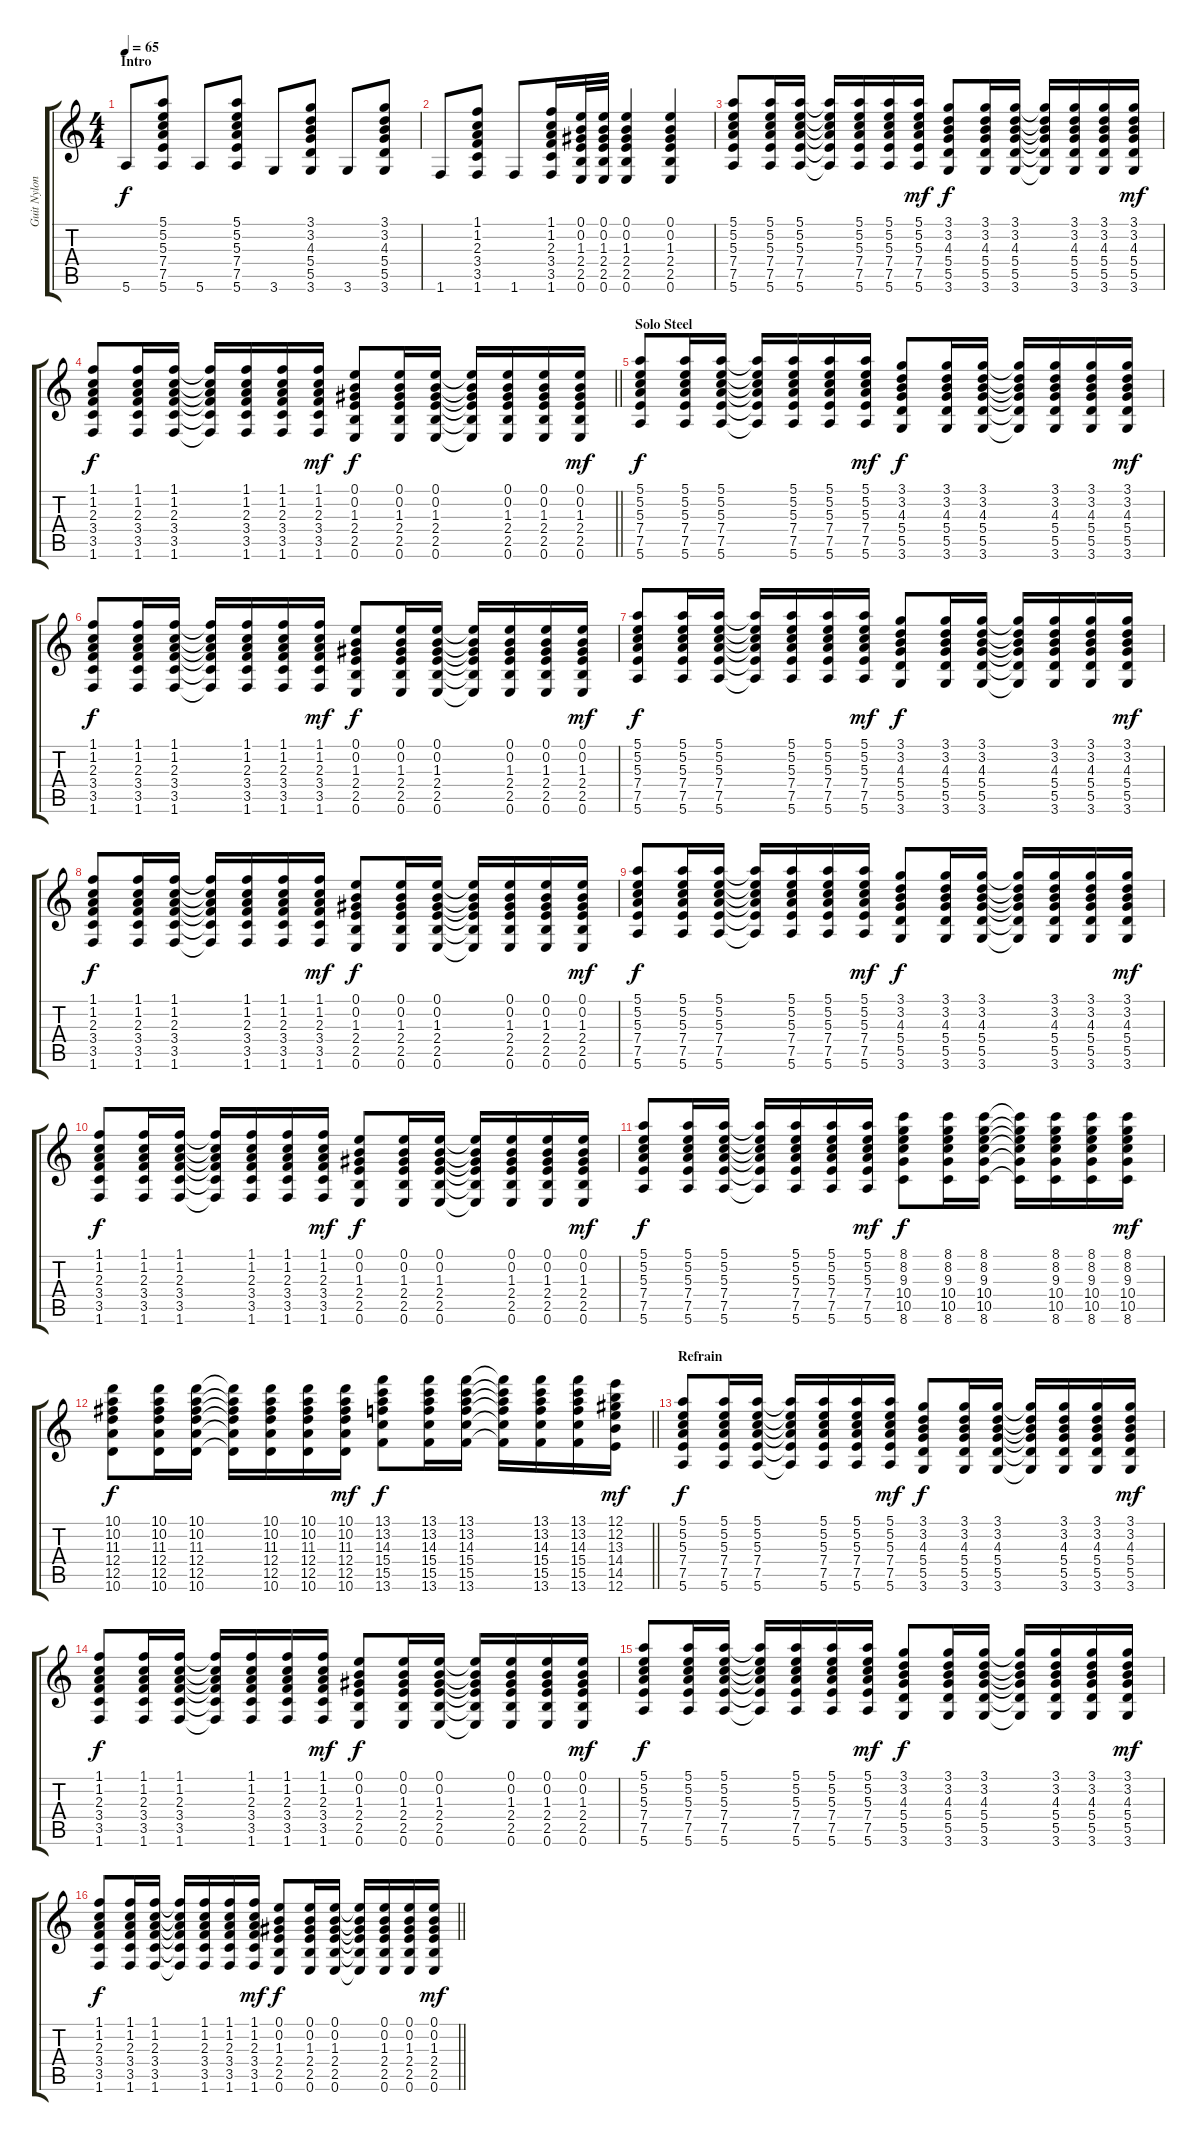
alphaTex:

\track ("Guit Nylon" "Guit Nylon") {instrument acousticguitarnylon}
\staff {score tabs}
\tuning (E4 B3 G3 D3 A2 E2) {hide}
\ts (4 4)
\section ("" "Intro")
\tempo 65
\clef g2
\ks c
5.6.8{dy f instrument acousticguitarnylon} (5.1 5.2 5.3 7.4 7.5 5.6).8 5.6.8 (5.1 5.2 5.3 7.4 7.5 5.6).8 3.6.8 (3.1 3.2 4.3 5.4 5.5 3.6).8 3.6.8 (3.1 3.2 4.3 5.4 5.5 3.6).8 |
1.6.8 (1.1 1.2 2.3 3.4 3.5 1.6).8 1.6.8 (1.1 1.2 2.3 3.4 3.5 1.6).16 (0.1 0.2 1.3 2.4 2.5 0.6).32 (0.1 0.2 1.3 2.4 2.5 0.6).32 (0.1 0.2 1.3 2.4 2.5 0.6).4 (0.1 0.2 1.3 2.4 2.5 0.6).4 |
(5.1 5.2 5.3 7.4 7.5 5.6).8 (5.1 5.2 5.3 7.4 7.5 5.6).16 (5.1 5.2 5.3 7.4 7.5 5.6).16 (5.1{t} 5.2{t} 5.3{t} 7.4{t} 7.5{t} 5.6{t}).16 (5.1 5.2 5.3 7.4 7.5 5.6).16 (5.1 5.2 5.3 7.4 7.5 5.6).16 (5.1 5.2 5.3 7.4 7.5 5.6).16{dy mf} (3.1 3.2 4.3 5.4 5.5 3.6).8{dy f} (3.1 3.2 4.3 5.4 5.5 3.6).16 (3.1 3.2 4.3 5.4 5.5 3.6).16 (3.1{t} 3.2{t} 4.3{t} 5.4{t} 5.5{t} 3.6{t}).16 (3.1 3.2 4.3 5.4 5.5 3.6).16 (3.1 3.2 4.3 5.4 5.5 3.6).16 (3.1 3.2 4.3 5.4 5.5 3.6).16{dy mf} |
\barLineRight lightlight
(1.1 1.2 2.3 3.4 3.5 1.6).8{dy f} (1.1 1.2 2.3 3.4 3.5 1.6).16 (1.1 1.2 2.3 3.4 3.5 1.6).16 (1.1{t} 1.2{t} 2.3{t} 3.4{t} 3.5{t} 1.6{t}).16 (1.1 1.2 2.3 3.4 3.5 1.6).16 (1.1 1.2 2.3 3.4 3.5 1.6).16 (1.1 1.2 2.3 3.4 3.5 1.6).16{dy mf} (0.1 0.2 1.3 2.4 2.5 0.6).8{dy f} (0.1 0.2 1.3 2.4 2.5 0.6).16 (0.1 0.2 1.3 2.4 2.5 0.6).16 (0.1{t} 0.2{t} 1.3{t} 2.4{t} 2.5{t} 0.6{t}).16 (0.1 0.2 1.3 2.4 2.5 0.6).16 (0.1 0.2 1.3 2.4 2.5 0.6).16 (0.1 0.2 1.3 2.4 2.5 0.6).16{dy mf} |
\section ("" "Solo Steel")
(5.1 5.2 5.3 7.4 7.5 5.6).8{dy f} (5.1 5.2 5.3 7.4 7.5 5.6).16 (5.1 5.2 5.3 7.4 7.5 5.6).16 (5.1{t} 5.2{t} 5.3{t} 7.4{t} 7.5{t} 5.6{t}).16 (5.1 5.2 5.3 7.4 7.5 5.6).16 (5.1 5.2 5.3 7.4 7.5 5.6).16 (5.1 5.2 5.3 7.4 7.5 5.6).16{dy mf} (3.1 3.2 4.3 5.4 5.5 3.6).8{dy f} (3.1 3.2 4.3 5.4 5.5 3.6).16 (3.1 3.2 4.3 5.4 5.5 3.6).16 (3.1{t} 3.2{t} 4.3{t} 5.4{t} 5.5{t} 3.6{t}).16 (3.1 3.2 4.3 5.4 5.5 3.6).16 (3.1 3.2 4.3 5.4 5.5 3.6).16 (3.1 3.2 4.3 5.4 5.5 3.6).16{dy mf} |
(1.1 1.2 2.3 3.4 3.5 1.6).8{dy f} (1.1 1.2 2.3 3.4 3.5 1.6).16 (1.1 1.2 2.3 3.4 3.5 1.6).16 (1.1{t} 1.2{t} 2.3{t} 3.4{t} 3.5{t} 1.6{t}).16 (1.1 1.2 2.3 3.4 3.5 1.6).16 (1.1 1.2 2.3 3.4 3.5 1.6).16 (1.1 1.2 2.3 3.4 3.5 1.6).16{dy mf} (0.1 0.2 1.3 2.4 2.5 0.6).8{dy f} (0.1 0.2 1.3 2.4 2.5 0.6).16 (0.1 0.2 1.3 2.4 2.5 0.6).16 (0.1{t} 0.2{t} 1.3{t} 2.4{t} 2.5{t} 0.6{t}).16 (0.1 0.2 1.3 2.4 2.5 0.6).16 (0.1 0.2 1.3 2.4 2.5 0.6).16 (0.1 0.2 1.3 2.4 2.5 0.6).16{dy mf} |
(5.1 5.2 5.3 7.4 7.5 5.6).8{dy f} (5.1 5.2 5.3 7.4 7.5 5.6).16 (5.1 5.2 5.3 7.4 7.5 5.6).16 (5.1{t} 5.2{t} 5.3{t} 7.4{t} 7.5{t} 5.6{t}).16 (5.1 5.2 5.3 7.4 7.5 5.6).16 (5.1 5.2 5.3 7.4 7.5 5.6).16 (5.1 5.2 5.3 7.4 7.5 5.6).16{dy mf} (3.1 3.2 4.3 5.4 5.5 3.6).8{dy f} (3.1 3.2 4.3 5.4 5.5 3.6).16 (3.1 3.2 4.3 5.4 5.5 3.6).16 (3.1{t} 3.2{t} 4.3{t} 5.4{t} 5.5{t} 3.6{t}).16 (3.1 3.2 4.3 5.4 5.5 3.6).16 (3.1 3.2 4.3 5.4 5.5 3.6).16 (3.1 3.2 4.3 5.4 5.5 3.6).16{dy mf} |
(1.1 1.2 2.3 3.4 3.5 1.6).8{dy f} (1.1 1.2 2.3 3.4 3.5 1.6).16 (1.1 1.2 2.3 3.4 3.5 1.6).16 (1.1{t} 1.2{t} 2.3{t} 3.4{t} 3.5{t} 1.6{t}).16 (1.1 1.2 2.3 3.4 3.5 1.6).16 (1.1 1.2 2.3 3.4 3.5 1.6).16 (1.1 1.2 2.3 3.4 3.5 1.6).16{dy mf} (0.1 0.2 1.3 2.4 2.5 0.6).8{dy f} (0.1 0.2 1.3 2.4 2.5 0.6).16 (0.1 0.2 1.3 2.4 2.5 0.6).16 (0.1{t} 0.2{t} 1.3{t} 2.4{t} 2.5{t} 0.6{t}).16 (0.1 0.2 1.3 2.4 2.5 0.6).16 (0.1 0.2 1.3 2.4 2.5 0.6).16 (0.1 0.2 1.3 2.4 2.5 0.6).16{dy mf} |
(5.1 5.2 5.3 7.4 7.5 5.6).8{dy f} (5.1 5.2 5.3 7.4 7.5 5.6).16 (5.1 5.2 5.3 7.4 7.5 5.6).16 (5.1{t} 5.2{t} 5.3{t} 7.4{t} 7.5{t} 5.6{t}).16 (5.1 5.2 5.3 7.4 7.5 5.6).16 (5.1 5.2 5.3 7.4 7.5 5.6).16 (5.1 5.2 5.3 7.4 7.5 5.6).16{dy mf} (3.1 3.2 4.3 5.4 5.5 3.6).8{dy f} (3.1 3.2 4.3 5.4 5.5 3.6).16 (3.1 3.2 4.3 5.4 5.5 3.6).16 (3.1{t} 3.2{t} 4.3{t} 5.4{t} 5.5{t} 3.6{t}).16 (3.1 3.2 4.3 5.4 5.5 3.6).16 (3.1 3.2 4.3 5.4 5.5 3.6).16 (3.1 3.2 4.3 5.4 5.5 3.6).16{dy mf} |
(1.1 1.2 2.3 3.4 3.5 1.6).8{dy f} (1.1 1.2 2.3 3.4 3.5 1.6).16 (1.1 1.2 2.3 3.4 3.5 1.6).16 (1.1{t} 1.2{t} 2.3{t} 3.4{t} 3.5{t} 1.6{t}).16 (1.1 1.2 2.3 3.4 3.5 1.6).16 (1.1 1.2 2.3 3.4 3.5 1.6).16 (1.1 1.2 2.3 3.4 3.5 1.6).16{dy mf} (0.1 0.2 1.3 2.4 2.5 0.6).8{dy f} (0.1 0.2 1.3 2.4 2.5 0.6).16 (0.1 0.2 1.3 2.4 2.5 0.6).16 (0.1{t} 0.2{t} 1.3{t} 2.4{t} 2.5{t} 0.6{t}).16 (0.1 0.2 1.3 2.4 2.5 0.6).16 (0.1 0.2 1.3 2.4 2.5 0.6).16 (0.1 0.2 1.3 2.4 2.5 0.6).16{dy mf} |
(5.1 5.2 5.3 7.4 7.5 5.6).8{dy f} (5.1 5.2 5.3 7.4 7.5 5.6).16 (5.1 5.2 5.3 7.4 7.5 5.6).16 (5.1{t} 5.2{t} 5.3{t} 7.4{t} 7.5{t} 5.6{t}).16 (5.1 5.2 5.3 7.4 7.5 5.6).16 (5.1 5.2 5.3 7.4 7.5 5.6).16 (5.1 5.2 5.3 7.4 7.5 5.6).16{dy mf} (8.1 8.2 9.3 10.4 10.5 8.6).8{dy f} (8.1 8.2 9.3 10.4 10.5 8.6).16 (8.1 8.2 9.3 10.4 10.5 8.6).16 (8.1{t} 8.2{t} 9.3{t} 10.4{t} 10.5{t} 8.6{t}).16 (8.1 8.2 9.3 10.4 10.5 8.6).16 (8.1 8.2 9.3 10.4 10.5 8.6).16 (8.1 8.2 9.3 10.4 10.5 8.6).16{dy mf} |
\barLineRight lightlight
(10.1 10.2 11.3 12.4 12.5 10.6).8{dy f} (10.1 10.2 11.3 12.4 12.5 10.6).16 (10.1 10.2 11.3 12.4 12.5 10.6).16 (10.1{t} 10.2{t} 11.3{t} 12.4{t} 12.5{t} 10.6{t}).16 (10.1 10.2 11.3 12.4 12.5 10.6).16 (10.1 10.2 11.3 12.4 12.5 10.6).16 (10.1 10.2 11.3 12.4 12.5 10.6).16{dy mf} (13.1 13.2 14.3 15.4 15.5 13.6).8{dy f} (13.1 13.2 14.3 15.4 15.5 13.6).16 (13.1 13.2 14.3 15.4 15.5 13.6).16 (13.1{t} 13.2{t} 14.3{t} 15.4{t} 15.5{t} 13.6{t}).16 (13.1 13.2 14.3 15.4 15.5 13.6).16 (13.1 13.2 14.3 15.4 15.5 13.6).16 (12.1 12.2 13.3 14.4 14.5 12.6).16{dy mf} |
\section ("" "Refrain")
(5.1 5.2 5.3 7.4 7.5 5.6).8{dy f} (5.1 5.2 5.3 7.4 7.5 5.6).16 (5.1 5.2 5.3 7.4 7.5 5.6).16 (5.1{t} 5.2{t} 5.3{t} 7.4{t} 7.5{t} 5.6{t}).16 (5.1 5.2 5.3 7.4 7.5 5.6).16 (5.1 5.2 5.3 7.4 7.5 5.6).16 (5.1 5.2 5.3 7.4 7.5 5.6).16{dy mf} (3.1 3.2 4.3 5.4 5.5 3.6).8{dy f} (3.1 3.2 4.3 5.4 5.5 3.6).16 (3.1 3.2 4.3 5.4 5.5 3.6).16 (3.1{t} 3.2{t} 4.3{t} 5.4{t} 5.5{t} 3.6{t}).16 (3.1 3.2 4.3 5.4 5.5 3.6).16 (3.1 3.2 4.3 5.4 5.5 3.6).16 (3.1 3.2 4.3 5.4 5.5 3.6).16{dy mf} |
(1.1 1.2 2.3 3.4 3.5 1.6).8{dy f} (1.1 1.2 2.3 3.4 3.5 1.6).16 (1.1 1.2 2.3 3.4 3.5 1.6).16 (1.1{t} 1.2{t} 2.3{t} 3.4{t} 3.5{t} 1.6{t}).16 (1.1 1.2 2.3 3.4 3.5 1.6).16 (1.1 1.2 2.3 3.4 3.5 1.6).16 (1.1 1.2 2.3 3.4 3.5 1.6).16{dy mf} (0.1 0.2 1.3 2.4 2.5 0.6).8{dy f} (0.1 0.2 1.3 2.4 2.5 0.6).16 (0.1 0.2 1.3 2.4 2.5 0.6).16 (0.1{t} 0.2{t} 1.3{t} 2.4{t} 2.5{t} 0.6{t}).16 (0.1 0.2 1.3 2.4 2.5 0.6).16 (0.1 0.2 1.3 2.4 2.5 0.6).16 (0.1 0.2 1.3 2.4 2.5 0.6).16{dy mf} |
(5.1 5.2 5.3 7.4 7.5 5.6).8{dy f} (5.1 5.2 5.3 7.4 7.5 5.6).16 (5.1 5.2 5.3 7.4 7.5 5.6).16 (5.1{t} 5.2{t} 5.3{t} 7.4{t} 7.5{t} 5.6{t}).16 (5.1 5.2 5.3 7.4 7.5 5.6).16 (5.1 5.2 5.3 7.4 7.5 5.6).16 (5.1 5.2 5.3 7.4 7.5 5.6).16{dy mf} (3.1 3.2 4.3 5.4 5.5 3.6).8{dy f} (3.1 3.2 4.3 5.4 5.5 3.6).16 (3.1 3.2 4.3 5.4 5.5 3.6).16 (3.1{t} 3.2{t} 4.3{t} 5.4{t} 5.5{t} 3.6{t}).16 (3.1 3.2 4.3 5.4 5.5 3.6).16 (3.1 3.2 4.3 5.4 5.5 3.6).16 (3.1 3.2 4.3 5.4 5.5 3.6).16{dy mf} |
\barLineRight lightlight
(1.1 1.2 2.3 3.4 3.5 1.6).8{dy f} (1.1 1.2 2.3 3.4 3.5 1.6).16 (1.1 1.2 2.3 3.4 3.5 1.6).16 (1.1{t} 1.2{t} 2.3{t} 3.4{t} 3.5{t} 1.6{t}).16 (1.1 1.2 2.3 3.4 3.5 1.6).16 (1.1 1.2 2.3 3.4 3.5 1.6).16 (1.1 1.2 2.3 3.4 3.5 1.6).16{dy mf} (0.1 0.2 1.3 2.4 2.5 0.6).8{dy f} (0.1 0.2 1.3 2.4 2.5 0.6).16 (0.1 0.2 1.3 2.4 2.5 0.6).16 (0.1{t} 0.2{t} 1.3{t} 2.4{t} 2.5{t} 0.6{t}).16 (0.1 0.2 1.3 2.4 2.5 0.6).16 (0.1 0.2 1.3 2.4 2.5 0.6).16 (0.1 0.2 1.3 2.4 2.5 0.6).16{dy mf}
